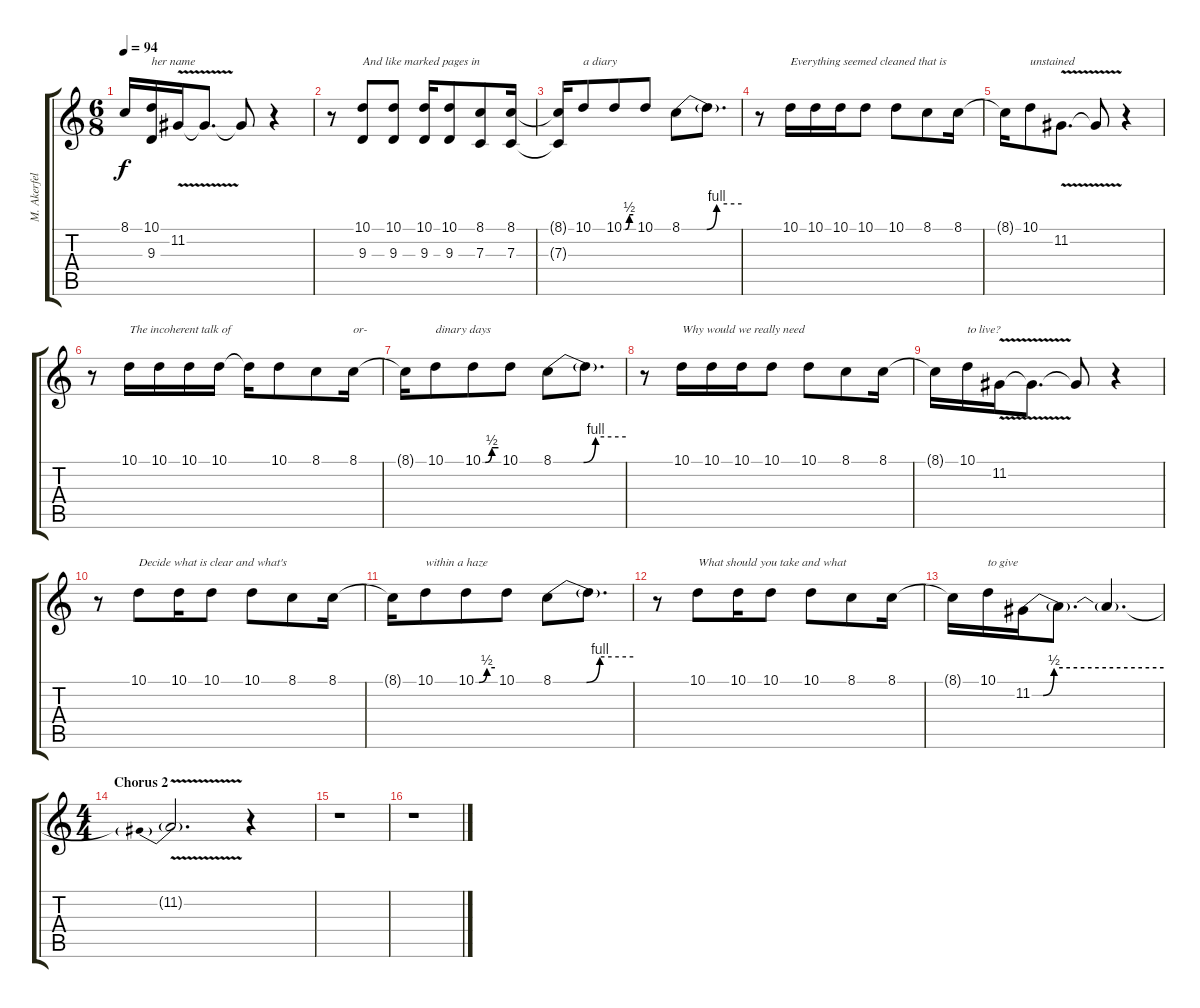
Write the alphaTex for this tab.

\track ("M. Akerfeldt (Vocals)" "M. Akerfel") {instrument oboe}
\staff {score tabs}
\tuning (E4 A3 F3 D3 A2 D2) {hide}
\ts (6 8)
\tempo 94
\clef g2
\ks c
8.1{t}.16{dy f} (10.1 9.3).16{txt "her name"} 11.2{v}.16 11.2{t}.8{d} 11.2{t}.8 r.4 |
r.8 (10.1 9.3).8{txt "And like marked pages in"} (10.1 9.3).8 (10.1 9.3).16 (10.1 9.3).8 (8.1 7.3).8 (8.1 7.3).16 |
(8.1{t} 7.3{t}).16 10.1.8{txt "a diary"} 10.1{be (custom 0 0 10 0 35 2 60 2)}.8 10.1.8 8.1{be (custom 0 0 25 0 35 4 60 4)}.8 8.1{t}.8{d} |
r.8 10.1.16{txt "Everything seemed cleaned that is"} 10.1.16 10.1.16 10.1.8 10.1.8 8.1.8 8.1.16 |
8.1{t}.16 10.1.8{txt "unstained"} 11.2{v}.8{d} 11.2{t}.8 r.4 |
r.8 10.1.16{txt "The incoherent talk of"} 10.1.16 10.1.16 10.1.16 10.1{t}.16 10.1.8 8.1.8 8.1.16{txt "or-"} |
8.1{t}.16 10.1.8{txt "dinary days"} 10.1{be (custom 0 0 10 0 35 2 60 2)}.8 10.1.8 8.1{be (custom 0 0 25 0 35 4 60 4)}.8 8.1{t}.8{d} |
r.8 10.1.16{txt "Why would we really need"} 10.1.16 10.1.16 10.1.8 10.1.8 8.1.8 8.1.16 |
8.1{t}.16 10.1.16{txt "to live?"} 11.2{v}.16 11.2{t}.8{d} 11.2{t}.8 r.4 |
r.8 10.1.8{txt "Decide what is clear and what's"} 10.1.16 10.1.8 10.1.8 8.1.8 8.1.16 |
8.1{t}.16 10.1.8{txt "within a haze"} 10.1{be (custom 0 0 10 0 35 2 60 2)}.8 10.1.8 8.1{be (custom 0 0 25 0 35 4 60 4)}.8 8.1{t}.8{d} |
r.8 10.1.8{txt "What should you take and what "} 10.1.16 10.1.8 10.1.8 8.1.8 8.1.16 |
8.1{t}.16 10.1.16{txt "to give"} 11.2{be (custom 0 0 5 0 10 2 60 2)}.16 11.2{t}.8{d} 11.2{t}.4{d} |
\ts (4 4)
\section ("" "Chorus 2")
11.2{be (prebend 0 2 60 2) v t}.2{d} r.4 |
r.1 |
r.1
